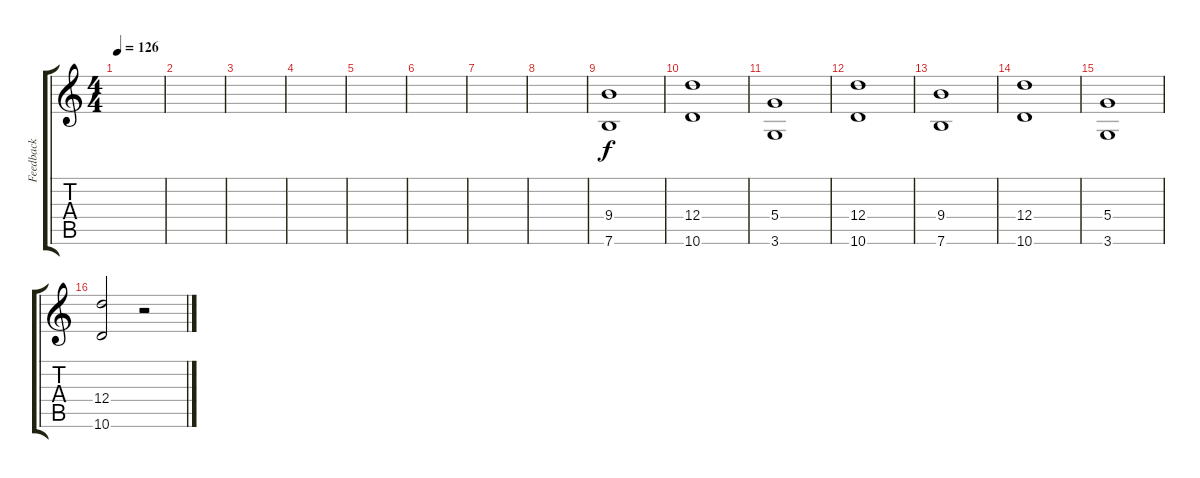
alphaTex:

\track ("Feedback" "Feedback") {instrument overdrivenguitar}
\staff {score tabs}
\tuning (E4 B3 G3 D3 A2 E2) {hide}
\ts (4 4)
\tempo 126
\clef g2
\ks c
|
|
|
|
|
|
|
|
(9.4 7.6).1 |
(12.4 10.6).1 |
(5.4 3.6).1 |
(12.4 10.6).1 |
(9.4 7.6).1 |
(12.4 10.6).1 |
(5.4 3.6).1 |
(12.4 10.6).2 r.2
